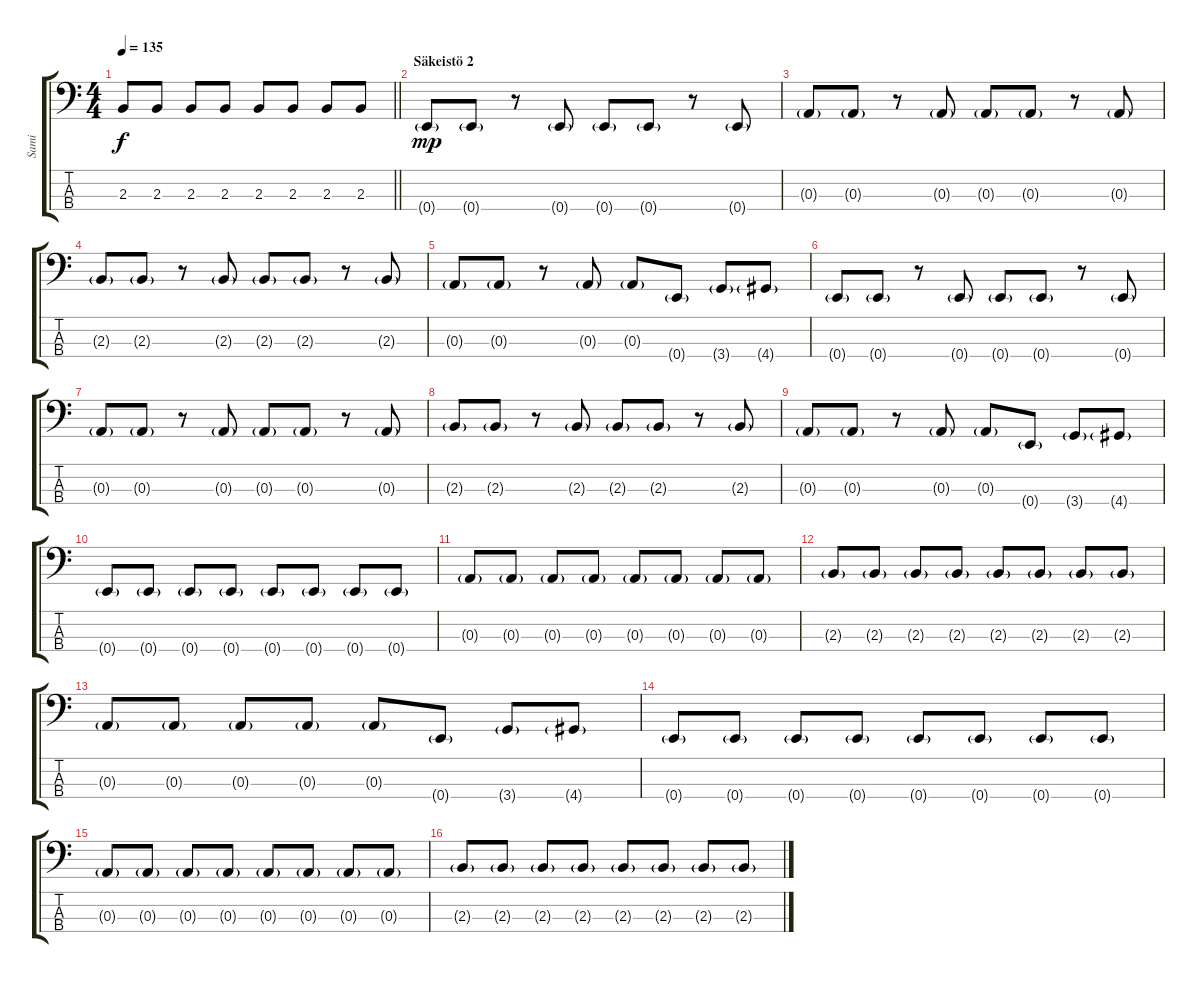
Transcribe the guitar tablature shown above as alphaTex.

\track ("Sami" "Sami") {instrument electricbassfinger}
\staff {score tabs}
\tuning (G2 D2 A1 E1) {hide}
\ts (4 4)
\tempo 135
\clef f4
\barLineRight lightlight
\ks c
2.3.8{dy f} 2.3.8 2.3.8 2.3.8 2.3.8 2.3.8 2.3.8 2.3.8 |
\section ("" "Säkeistö 2")
0.4{g}.8{dy mp} 0.4{g}.8 r.8 0.4{g}.8 0.4{g}.8 0.4{g}.8 r.8 0.4{g}.8 |
0.3{g}.8 0.3{g}.8 r.8 0.3{g}.8 0.3{g}.8 0.3{g}.8 r.8 0.3{g}.8 |
2.3{g}.8 2.3{g}.8 r.8 2.3{g}.8 2.3{g}.8 2.3{g}.8 r.8 2.3{g}.8 |
0.3{g}.8 0.3{g}.8 r.8 0.3{g}.8 0.3{g}.8 0.4{g}.8 3.4{g}.8 4.4{g}.8 |
0.4{g}.8 0.4{g}.8 r.8 0.4{g}.8 0.4{g}.8 0.4{g}.8 r.8 0.4{g}.8 |
0.3{g}.8 0.3{g}.8 r.8 0.3{g}.8 0.3{g}.8 0.3{g}.8 r.8 0.3{g}.8 |
2.3{g}.8 2.3{g}.8 r.8 2.3{g}.8 2.3{g}.8 2.3{g}.8 r.8 2.3{g}.8 |
0.3{g}.8 0.3{g}.8 r.8 0.3{g}.8 0.3{g}.8 0.4{g}.8 3.4{g}.8 4.4{g}.8 |
0.4{g}.8 0.4{g}.8 0.4{g}.8 0.4{g}.8 0.4{g}.8 0.4{g}.8 0.4{g}.8 0.4{g}.8 |
0.3{g}.8 0.3{g}.8 0.3{g}.8 0.3{g}.8 0.3{g}.8 0.3{g}.8 0.3{g}.8 0.3{g}.8 |
2.3{g}.8 2.3{g}.8 2.3{g}.8 2.3{g}.8 2.3{g}.8 2.3{g}.8 2.3{g}.8 2.3{g}.8 |
0.3{g}.8 0.3{g}.8 0.3{g}.8 0.3{g}.8 0.3{g}.8 0.4{g}.8 3.4{g}.8 4.4{g}.8 |
0.4{g}.8 0.4{g}.8 0.4{g}.8 0.4{g}.8 0.4{g}.8 0.4{g}.8 0.4{g}.8 0.4{g}.8 |
0.3{g}.8 0.3{g}.8 0.3{g}.8 0.3{g}.8 0.3{g}.8 0.3{g}.8 0.3{g}.8 0.3{g}.8 |
2.3{g}.8 2.3{g}.8 2.3{g}.8 2.3{g}.8 2.3{g}.8 2.3{g}.8 2.3{g}.8 2.3{g}.8
